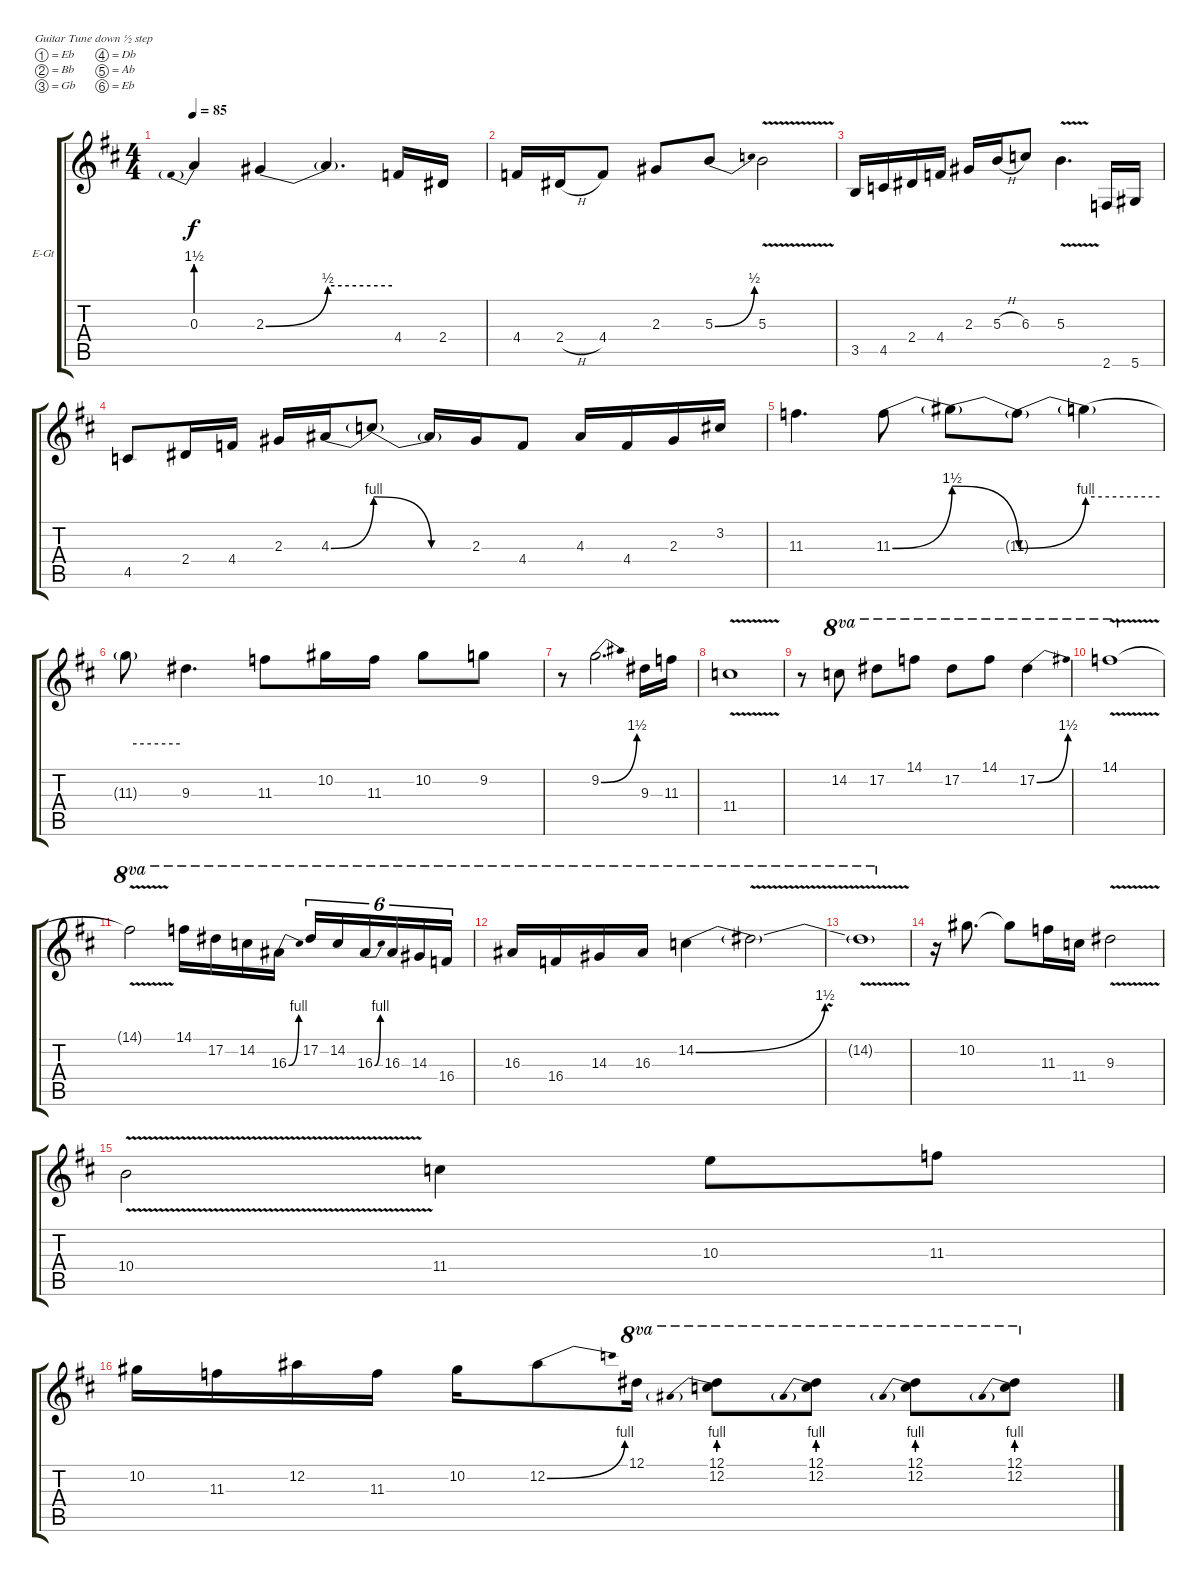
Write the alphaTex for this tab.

\bracketExtendMode groupsimilarinstruments
\firstSystemTrackNameOrientation horizontal
\otherSystemsTrackNameOrientation horizontal
\track ("Overdrive" "E-Gt") {instrument overdrivenguitar}
\staff {score tabs}
\tuning (Eb4 Bb3 Gb3 Db3 Ab2 Eb2)
\ts (4 4)
\tempo 85
\clef g2
\ks d
0.3{be (prebend 0 6 60 6)}.4{dy f} 2.3{be (bend 0 0 60 2)}.4 2.3{be (hold 0 2 60 2) t}.4{d} 4.4.16 2.4.16 |
4.4.16 2.4{h}.16 4.4.8 2.3.8 5.3{be (bend 0 0 60 2)}.8 5.3{v}.2 |
3.5.16 4.5.16 2.4.16 4.4.16 2.3.16 5.3{h}.16 6.3.8 5.3{v}.4{d} 2.6.16 5.6.16 |
4.5.8 2.4.16 4.4.16 2.3.16 4.3{be (bend 0 0 60 4)}.16 4.3{be (release 0 4 60 0) t}.8 4.3{be (hold 0 0 60 0) t}.16 2.3.16 4.4.8 4.3.16 4.4.16 2.3.16 3.2.16 |
11.3.4{d} 11.3{be (bend 0 0 60 6)}.8 11.3{be (release 0 6 60 0) t}.8 11.3{be (bend 0 0 60 4) t}.8 11.3{be (hold 0 4 60 4) t}.4 |
11.3{be (hold 0 4 60 4) t}.8 9.3.4{d} 11.3.8 10.2.16 11.3.16 10.2.8 9.2.8 |
r.8 9.2{be (bend 0 0 60 6)}.2{d} 9.3.16 11.3.16 |
11.4{v}.1 |
r.8 14.2.8{ot 8va} 17.2.8{ot 8va} 14.1.8{ot 8va} 17.2.8{ot 8va} 14.1.8{ot 8va} 17.2{be (bend 0 0 60 6)}.4{ot 8va} |
14.1{v}.1{ot 8va} |
14.1{v t}.2{ot 8va} 14.1.16{ot 8va} 17.2.16{ot 8va} 14.2.16{ot 8va} 16.3{be (bend 0 0 60 4)}.16{ot 8va} 17.2.16{tu (6 4) ot 8va} 14.2.16{tu (6 4) ot 8va} 16.3{be (bend 0 0 60 4)}.16{tu (6 4) ot 8va} 16.3.16{tu (6 4) ot 8va} 14.3.16{tu (6 4) ot 8va} 16.4.16{tu (6 4) ot 8va} |
16.3.16{ot 8va} 16.4.16{ot 8va} 14.3.16{ot 8va} 16.3.16{ot 8va} 14.2{be (bend 0 0 60 6)}.4{ot 8va} 14.2{v t}.2{ot 8va} |
14.2{v t}.1{ot 8va} |
r.16 10.2.8{d} 10.2{t}.8 11.3.16 11.4.16 9.3{v}.2 |
10.4{v}.2 11.4.4 10.3.8 11.3.8 |
10.2.16 11.3.16 12.2.16 11.3.16 10.2.16 12.2{be (bend 0 0 60 4)}.8 12.1.16{ot 8va} (12.1 12.2{be (prebend 0 4 60 4)}).8{ot 8va} (12.1 12.2{be (prebend 0 4 60 4)}).8{ot 8va} (12.1 12.2{be (prebend 0 4 60 4)}).8{ot 8va} (12.1 12.2{be (prebend 0 4 60 4)}).8{ot 8va}
